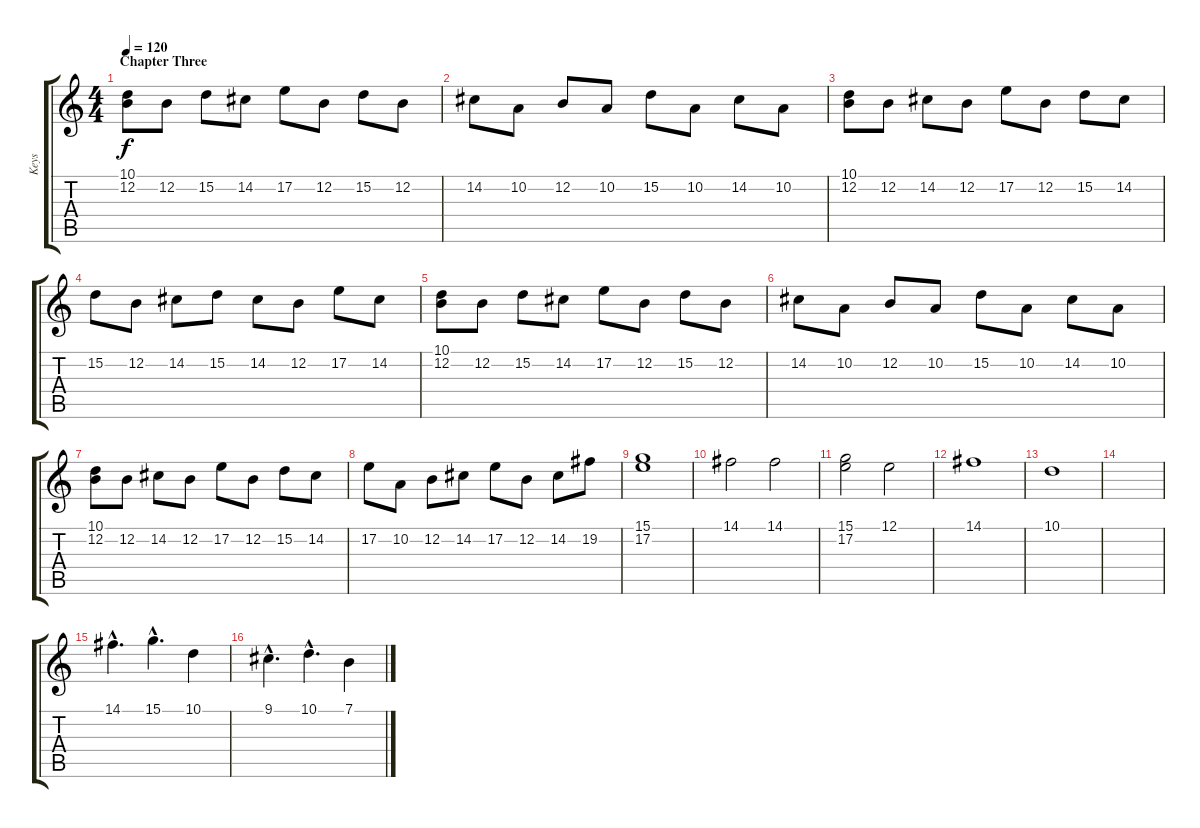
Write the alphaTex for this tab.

\track ("Keys" "Keys") {instrument pad1newage}
\staff {score tabs}
\tuning (E4 B3 G3 D3 A2 E2) {hide}
\ts (4 4)
\section ("" "Chapter Three")
\tempo 120
\clef g2
\ks c
(10.1 12.2).8{dy f} 12.2.8 15.2.8 14.2.8 17.2.8 12.2.8 15.2.8 12.2.8 |
14.2.8 10.2.8 12.2.8 10.2.8 15.2.8 10.2.8 14.2.8 10.2.8 |
(10.1 12.2).8 12.2.8 14.2.8 12.2.8 17.2.8 12.2.8 15.2.8 14.2.8 |
15.2.8 12.2.8 14.2.8 15.2.8 14.2.8 12.2.8 17.2.8 14.2.8 |
(10.1 12.2).8 12.2.8 15.2.8 14.2.8 17.2.8 12.2.8 15.2.8 12.2.8 |
14.2.8 10.2.8 12.2.8 10.2.8 15.2.8 10.2.8 14.2.8 10.2.8 |
(10.1 12.2).8 12.2.8 14.2.8 12.2.8 17.2.8 12.2.8 15.2.8 14.2.8 |
17.2.8 10.2.8 12.2.8 14.2.8 17.2.8 12.2.8 14.2.8 19.2.8 |
(15.1 17.2).1 |
14.1.2 14.1.2 |
(15.1 17.2).2 12.1.2 |
14.1.1 |
10.1.1 |
|
14.1{hac}.4{d} 15.1{hac}.4{d} 10.1.4 |
9.1{hac}.4{d} 10.1{hac}.4{d} 7.1.4
